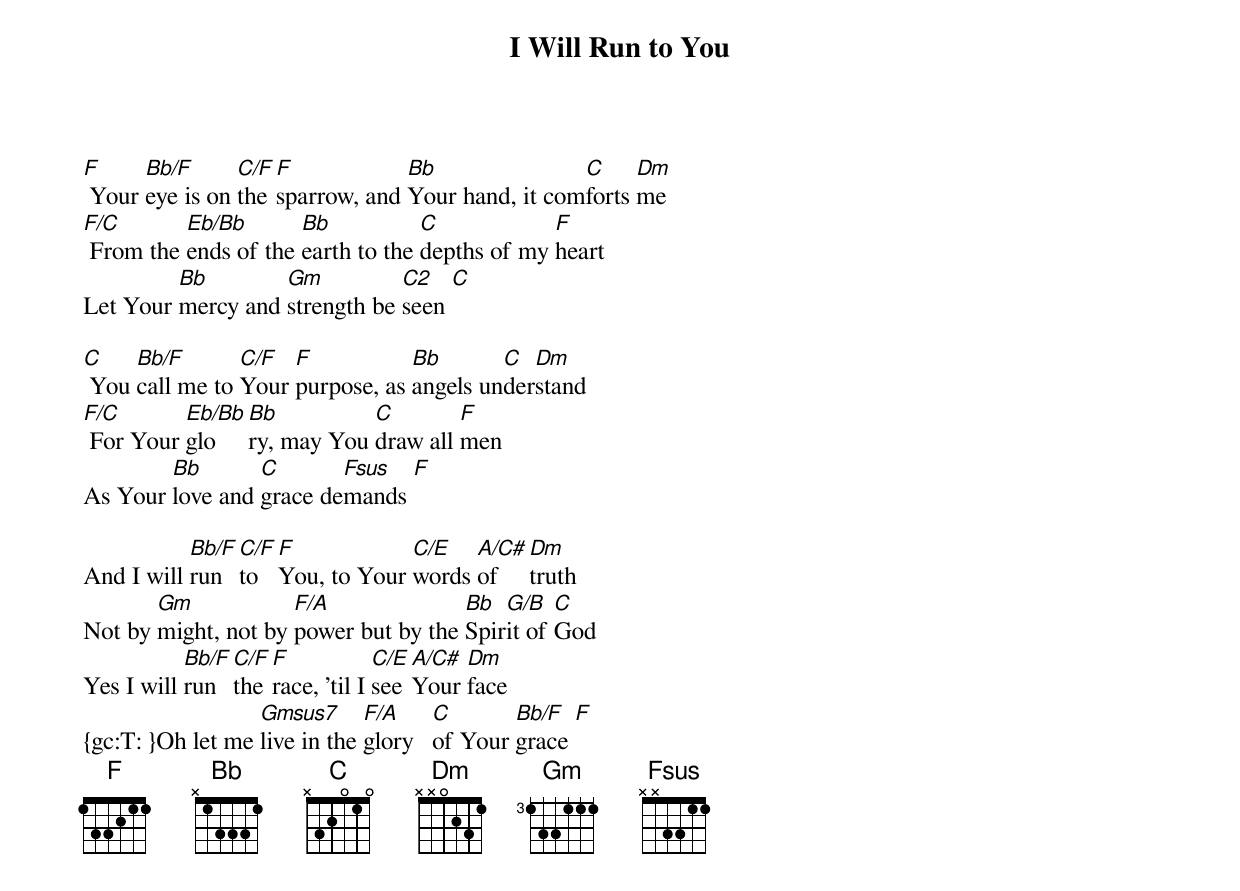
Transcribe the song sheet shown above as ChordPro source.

{title: I Will Run to You}
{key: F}
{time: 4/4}
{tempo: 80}
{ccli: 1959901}
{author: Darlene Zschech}
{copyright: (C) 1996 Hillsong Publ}

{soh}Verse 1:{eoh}
[F] Your [Bb/F]eye is on [C/F]the [F]sparrow, and [Bb]Your hand, it com[C]forts [Dm]me
[F/C] From the [Eb/Bb]ends of the [Bb]earth to the [C]depths of my [F]heart
Let Your [Bb]mercy and [Gm]strength be [C2]seen [C]

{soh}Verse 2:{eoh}
[C] You [Bb/F]call me to [C/F]Your [F]purpose, as [Bb]angels un[C]der[Dm]stand
[F/C] For Your [Eb/Bb]glo[Bb]ry, may You [C]draw all [F]men
As Your [Bb]love and [C]grace de[Fsus]mands [F]

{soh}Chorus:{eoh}
And I will [Bb/F]run [C/F]to [F]You, to Your [C/E]words [A/C#]of [Dm]truth
Not by [Gm]might, not by [F/A]power but by the [Bb]Spir[G/B]it of [C]God
Yes I will [Bb/F]run [C/F]the [F]race, 'til I [C/E]see [A/C#]Your [Dm]face
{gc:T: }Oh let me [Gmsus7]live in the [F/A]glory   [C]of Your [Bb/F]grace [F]
